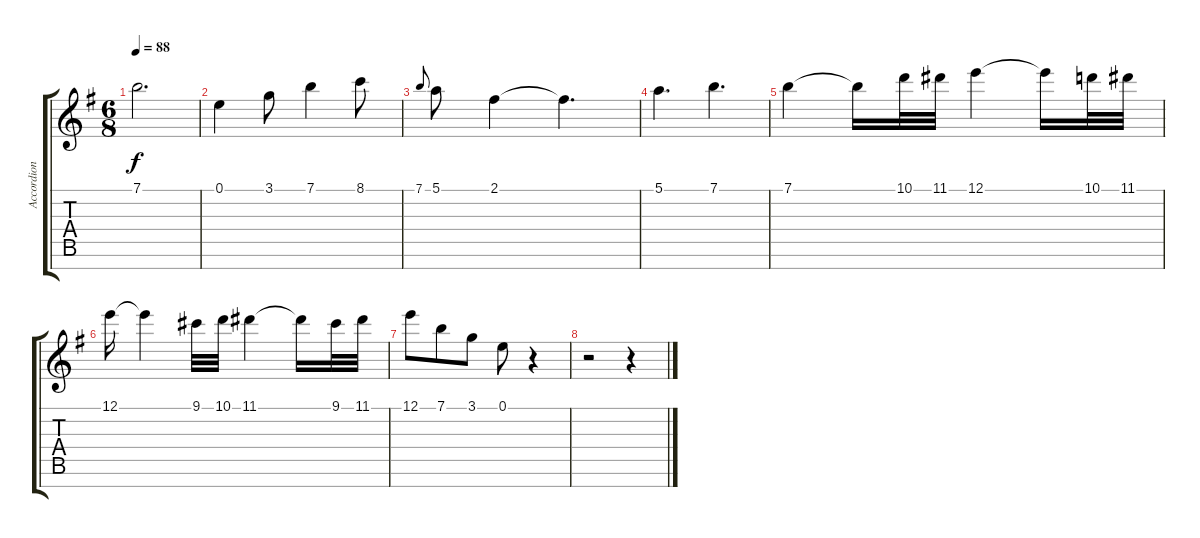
\track ("Accordion I" "Accordion ") {instrument accordion}
\staff {score tabs}
\tuning (E5 B4 G4 D4 A3 E3 B2) {hide}
\ts (6 8)
\tempo 88
\clef g2
\ks g
7.1.2{d dy f} |
0.1.4 3.1.8 7.1.4 8.1.8 |
7.1.8{gr onbeat} 5.1.8 2.1.4 2.1{t}.4{d} |
5.1.4{d} 7.1.4{d} |
7.1.4 7.1{t}.16 10.1.32 11.1.32 12.1.4 12.1{t}.16 10.1.32 11.1.32 |
12.1.16 12.1{t}.4 9.1.32 10.1.32 11.1.4 11.1{t}.16 9.1.32 11.1.32 |
12.1.8 7.1.8 3.1.8 0.1.8 r.4 |
r.2 r.4
